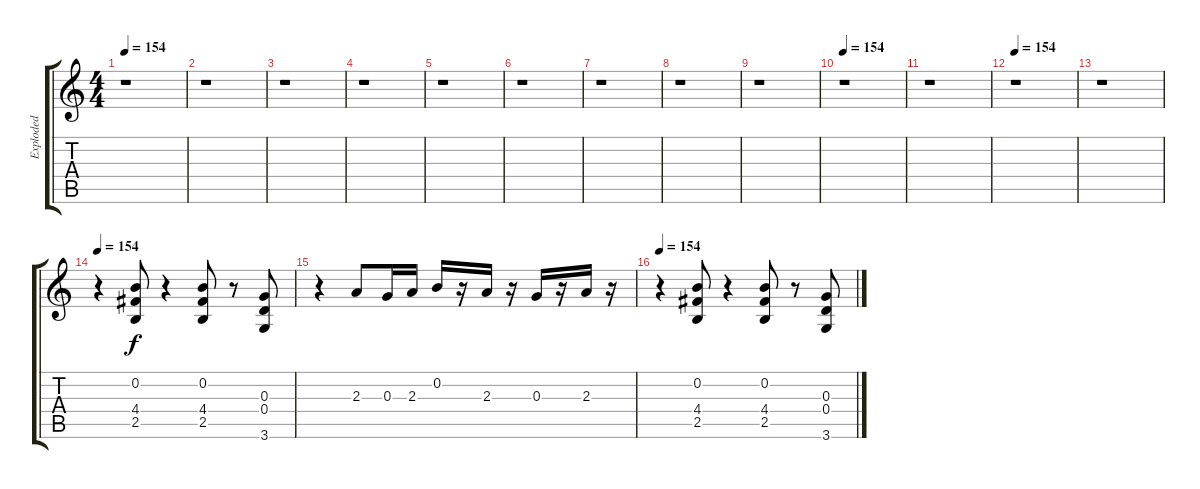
\track ("Exploded" "Exploded") {instrument acousticguitarsteel}
\staff {score tabs}
\tuning (E4 B3 G3 D3 A2 E2) {hide}
\ts (4 4)
\tempo 154
\clef g2
\ks c
r.1{dy f} |
r.1 |
r.1 |
r.1 |
r.1 |
r.1 |
r.1 |
r.1 |
r.1 |
\tempo 154
r.1 |
r.1 |
\tempo 154
r.1 |
r.1 |
\tempo 154
r.4 (0.2 4.4 2.5).8 r.4 (0.2 4.4 2.5).8 r.8 (0.3 0.4 3.6).8 |
r.4 2.3.8 0.3.16 2.3.16 0.2.16 r.16 2.3.16 r.16 0.3.16 r.16 2.3.16 r.16 |
\tempo 154
r.4 (0.2 4.4 2.5).8 r.4 (0.2 4.4 2.5).8 r.8 (0.3 0.4 3.6).8
